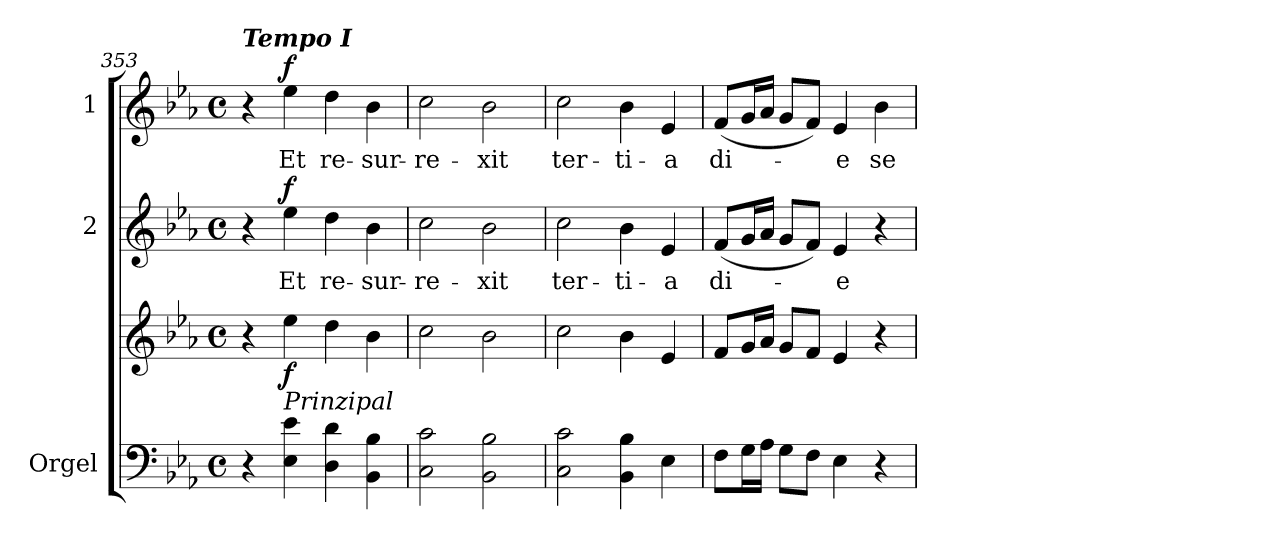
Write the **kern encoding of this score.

**kern	**kern	**dynam	**kern	**text	**dynam	**kern	**text	**dynam
*part3	*part3	*part3	*part2	*part2	*part2	*part1	*part1	*part1
*staff4	*staff3	*staff3/4	*staff2	*staff2	*staff2	*staff1	*staff1	*staff1
*I"Orgel	*	*	*I"2	*	*	*I"1	*	*
*I'Org.	*	*	*	*	*	*	*	*
!!LO:LB:g=z
*clefF4	*clefG2	*	*clefG2	*	*	*clefG2	*	*
*k[b-e-a-]	*k[b-e-a-]	*	*k[b-e-a-]	*	*	*k[b-e-a-]	*	*
*E-:	*E-:	*	*E-:	*	*	*E-:	*	*
*M4/4	*M4/4	*	*M4/4	*	*	*M4/4	*	*
*met(c)	*met(c)	*	*met(c)	*	*	*met(c)	*	*
=353	=353	=353	=353	=353	=353	=353	=353	=353
!	!	!	!	!	!	!LO:TX:a:Bi:t=Tempo I	!	!
4r	4r	.	4r	.	.	4r	.	.
!	!LO:TX:b:i:t=Prinzipal	!	!	!	!	!	!	!
!	!	!LO:DY:b	!	!LO:LY:b	!LO:DY:a	!	!LO:LY:b	!LO:DY:a
4E-\ 4e-\	4ee-\	f	4ee-\	Et	f	4ee-\	Et	f
!	!	!	!	!LO:LY:b	!	!	!LO:LY:b	!
4D\ 4d\	4dd\	.	4dd\	re-	.	4dd\	re-	.
!	!	!	!	!LO:LY:b	!	!	!LO:LY:b	!
4BB-\ 4B-\	4b-\	.	4b-\	-sur-	.	4b-\	-sur-	.
=354	=354	=354	=354	=354	=354	=354	=354	=354
!	!	!	!	!LO:LY:b	!	!	!LO:LY:b	!
2C\ 2c\	2cc\	.	2cc\	-re-	.	2cc\	-re-	.
!	!	!	!	!LO:LY:b	!	!	!LO:LY:b	!
2BB-\ 2B-\	2b-\	.	2b-\	-xit	.	2b-\	-xit	.
=355	=355	=355	=355	=355	=355	=355	=355	=355
!	!	!	!	!LO:LY:b	!	!	!LO:LY:b	!
2C\ 2c\	2cc\	.	2cc\	ter-	.	2cc\	ter-	.
!	!	!	!	!LO:LY:b	!	!	!LO:LY:b	!
4BB-\ 4B-\	4b-\	.	4b-\	-ti-	.	4b-\	-ti-	.
!	!	!	!	!LO:LY:b	!	!	!LO:LY:b	!
4E-\	4e-/	.	4e-/	-a	.	4e-/	-a	.
=356	=356	=356	=356	=356	=356	=356	=356	=356
!	!	!	!	!LO:LY:b	!	!	!LO:LY:b	!
8F\L	8f/L	.	(<8f/L	di-	.	(<8f/L	di-	.
16G\L	16g/L	.	16g/L	.	.	16g/L	.	.
16A-\JJ	16a-/JJ	.	16a-/JJ	.	.	16a-/JJ	.	.
8G\L	8g/L	.	8g/L	.	.	8g/L	.	.
8F\J	8f/J	.	8f/J)	.	.	8f/J)	.	.
!	!	!	!	!LO:LY:b	!	!	!LO:LY:b	!
4E-\	4e-/	.	4e-/	-e	.	4e-/	-e	.
!	!	!	!	!	!	!	!LO:LY:b	!
4r	4r	.	4r	.	.	4b-\	se-	.
=	=	=	=	=	=	=	=	=
*-	*-	*-	*-	*-	*-	*-	*-	*-
